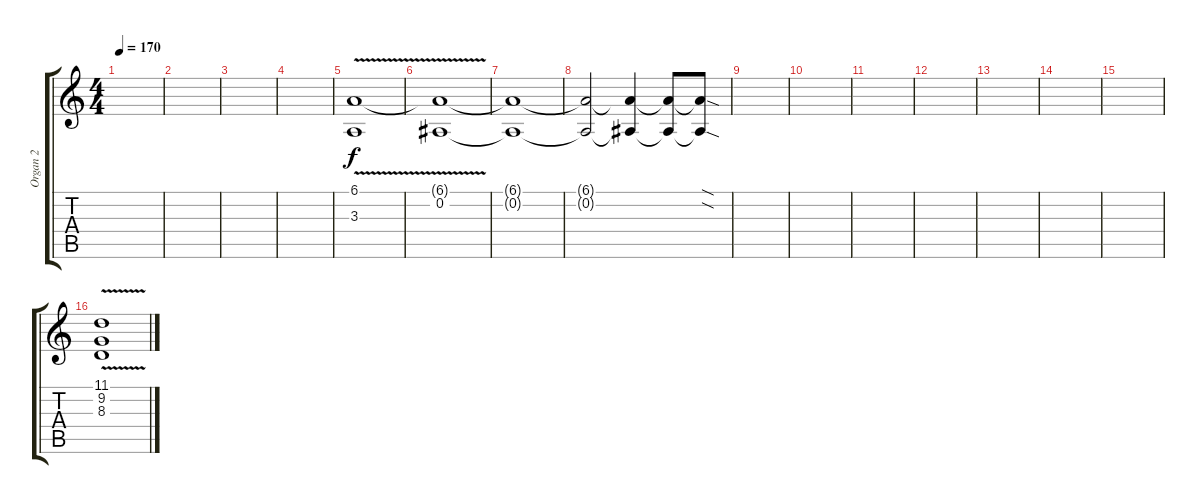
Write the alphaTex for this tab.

\track ("Organ 2" "Organ 2") {instrument churchorgan}
\staff {score tabs}
\tuning (Eb4 Bb3 Gb3 Db3 Ab2 Eb2) {hide}
\ts (4 4)
\tempo 170
\clef g2
\ks c
|
|
|
|
(6.1{v} 3.3{v}).1 |
(6.1{t} 0.2).1 |
(6.1{t} 0.2{t}).1 |
(6.1{t} 0.2{t}).2 (6.1{t} 0.2{t}).4 (6.1{t} 0.2{t}).8 (6.1{sod t} 0.2{sod t}).8 |
|
|
|
|
|
|
|
(11.1{v} 9.2{v} 8.3{v}).1
